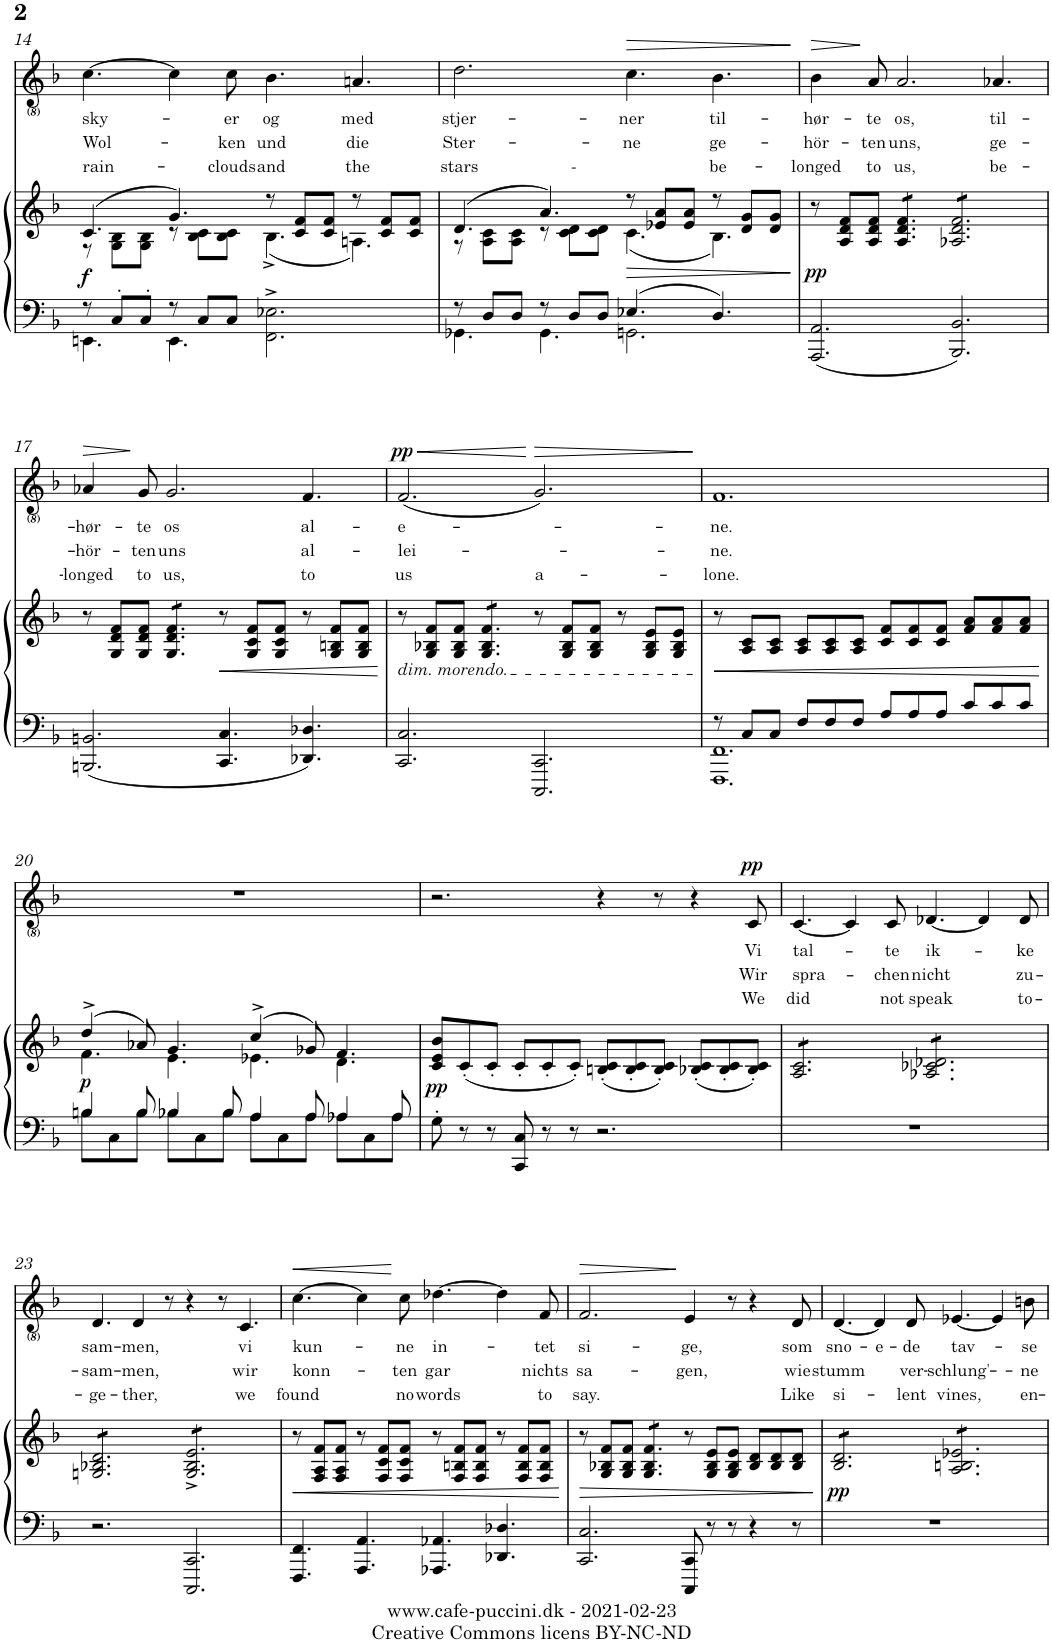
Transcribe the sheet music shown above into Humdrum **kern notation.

**kern	**kern	**dynam	**kern	**text	**text	**text	**dynam
*part2	*part2	*part2	*part1	*part1	*part1	*part1	*part1
*staff3	*staff2	*staff2/3	*staff1	*staff1	*staff1	*staff1	*staff1
*I"Piano	*	*	*I"Voice	*	*	*	*
*I'Pno	*	*	*	*	*	*	*
!!LO:PB:g=z
*clefF4	*clefG2	*	*clefG2	*	*	*	*
*k[b-]	*k[b-]	*	*k[b-]	*	*	*	*
*M12/8	*M12/8	*	*M12/8	*	*	*	*
=14	=14	=14	=14	=14	=14	=14	=14
*^	*^	*	*	*	*	*	*
!	!	!	!	!LO:DY:b	!	!LO:LY:b	!LO:LY:b	!LO:LY:b	!
8r	4.EEn\	(4.c/	8r	f	[4.cc\	sky-	Wol-	rain-	.
8C'/L	.	.	8G\ 8B-\L	.	.	.	.	.	.
8C'/J	.	.	8G\ 8B-\J	.	.	.	.	.	.
8r	4.EE\	4.g/)	8r	.	4cc\]	.	.	.	.
8C/L	.	.	8B-\ 8c\L	.	.	.	.	.	.
!	!	!	!	!	!	!LO:LY:b	!LO:LY:b	!LO:LY:b	!
8C/J	.	.	8B-\ 8c\J	.	8cc\	-er	-ken	-clouds	.
!	!	!	!	!	!	!LO:LY:b	!LO:LY:b	!LO:LY:b	!
2.FF\^> 2.E-X\^>	2.ryy	8r	(4.B-^\	.	4.b-\	og	und	and	.
.	.	8c/ 8f/L	.	.	.	.	.	.	.
.	.	8c/ 8f/J	.	.	.	.	.	.	.
!	!	!	!	!	!	!LO:LY:b	!LO:LY:b	!LO:LY:b	!
.	.	8r	4.An\)	.	4.an/	med	die	the	.
.	.	8c/ 8f/L	.	.	.	.	.	.	.
.	.	8c/ 8f/J	.	.	.	.	.	.	.
=15	=15	=15	=15	=15	=15	=15	=15	=15	=15
!	!	!	!	!	!	!LO:LY:b	!LO:LY:b	!LO:LY:b	!
8r	4.GG-X\	(4.d/	8r	.	2.dd\	stjer-	Ster-	stars -	.
8D/L	.	.	8A\ 8c\L	.	.	.	.	.	.
8D/J	.	.	8A\ 8c\J	.	.	.	.	.	.
8r	4.GG-\	4.a/)	8r	.	.	.	.	.	.
8D/L	.	.	8c\ 8d\L	.	.	.	.	.	.
8D/J	.	.	8c\ 8d\J	.	.	.	.	.	.
!	!	!	!	!LO:HP:b	!	!LO:LY:b	!LO:LY:b	!	!LO:HP:b
4.E-X/	2.GGn\	8r	(4.c\	>	4.cc\	-ner	-ne	.	>
.	.	8e-X/ 8a/L	.	.	.	.	.	.	.
.	.	8e-/ 8a/J	.	.	.	.	.	.	.
!	!	!	!	!	!	!LO:LY:b	!LO:LY:b	!LO:LY:b	!
4.D/	.	8r	4.B-\)	.	4.b-\	til-	ge-	be-	.
.	.	8d/ 8g/L	.	.	.	.	.	.	.
.	.	8d/ 8g/J	.	.	.	.	.	.	.
*v	*v	*	*	*	*	*	*	*	*
*	*v	*v	*	*	*	*	*	*
.	.	]	.	.	.	.	]
=16	=16	=16	=16	=16	=16	=16	=16
!	!	!LO:DY:b	!	!LO:LY:b	!LO:LY:b	!LO:LY:b	!LO:HP:b
2.AAA/ 2.AA/	8r	pp	4b-\	-hør-	-hör-	-longed	>
.	8A/ 8d/ 8f/L	.	.	.	.	.	.
!	!	!	!	!LO:LY:b	!LO:LY:b	!LO:LY:b	!
.	8A/ 8d/ 8f/J	.	8a/	-te	-ten	to	]
!	!	!	!	!LO:LY:b	!LO:LY:b	!LO:LY:b	!
*	*tremolo	*	*	*	*	*	*
.	8A/ 8d/ 8f/L	.	2.a/	os,	uns,	us,	.
.	8A/ 8d/ 8f/	.	.	.	.	.	.
.	8A/ 8d/ 8f/J	.	.	.	.	.	.
2.BBB-/ 2.BB-/	8A-X/ 8d/ 8f/L	.	.	.	.	.	.
.	8A-X/ 8d/ 8f/	.	.	.	.	.	.
.	8A-X/ 8d/ 8f/	.	.	.	.	.	.
!	!	!	!	!LO:LY:b	!LO:LY:b	!LO:LY:b	!
.	8A-X/ 8d/ 8f/	.	4.a-X/	til-	ge-	be-	.
.	8A-X/ 8d/ 8f/	.	.	.	.	.	.
.	8A-X/ 8d/ 8f/J	.	.	.	.	.	.
*	*Xtremolo	*	*	*	*	*	*
!!LO:LB:g=z
=17	=17	=17	=17	=17	=17	=17	=17
!	!	!	!	!LO:LY:b	!LO:LY:b	!LO:LY:b	!LO:HP:b
2.BBBn/ 2.BBn/	8r	.	4a-X/	-hør-	-hör-	-longed	>
.	8G/ 8d/ 8f/L	.	.	.	.	.	.
!	!	!	!	!LO:LY:b	!LO:LY:b	!LO:LY:b	!
.	8G/ 8d/ 8f/J	.	8g/	-te	-ten	to	]
!	!	!	!	!LO:LY:b	!LO:LY:b	!LO:LY:b	!
*	*tremolo	*	*	*	*	*	*
.	8G/ 8d/ 8f/L	.	2.g/	os	uns	us,	.
.	8G/ 8d/ 8f/	.	.	.	.	.	.
.	8G/ 8d/ 8f/J	.	.	.	.	.	.
*	*Xtremolo	*	*	*	*	*	*
!	!	!LO:HP:b	!	!	!	!	!
4.CC/ 4.C/	8r	<	.	.	.	.	.
.	8G/ 8c/ 8f/L	.	.	.	.	.	.
.	8G/ 8c/ 8f/J	.	.	.	.	.	.
!	!	!	!	!LO:LY:b	!LO:LY:b	!LO:LY:b	!
4.DD-X/ 4.D-X/	8r	.	4.f/	al-	al-	to	.
.	8G/ 8Bn/ 8f/L	.	.	.	.	.	.
.	8G/ 8B/ 8f/J	.	.	.	.	.	.
.	.	[	.	.	.	.	.
=18	=18	=18	=18	=18	=18	=18	=18
!	!LO:TX:b:i:t=dim. morendo.	!	!	!	!	!	!
!	!	!	!	!LO:LY:b	!LO:LY:b	!LO:LY:b	!LO:HP:b
!	!	!	!	!	!	!	!LO:DY:n=1:a
2.CC/ 2.C/	8r	.	(2.f/	-e-	-lei-	us	< pp
.	8G/ 8B-X/ 8f/L	.	.	.	.	.	.
.	8G/ 8B-/ 8f/J	.	.	.	.	.	.
*	*tremolo	*	*	*	*	*	*
.	8G/ 8B-/ 8f/L	.	.	.	.	.	.
.	8G/ 8B-/ 8f/	.	.	.	.	.	.
.	8G/ 8B-/ 8f/J	.	.	.	.	.	.
*	*Xtremolo	*	*	*	*	*	*
!	!	!	!	!	!	!LO:LY:b	!LO:HP:n=1:b
2.CCC/ 2.CC/	8r	.	2.g/)	.	.	a-	[ >
.	8G/ 8B-/ 8f/L	.	.	.	.	.	.
.	8G/ 8B-/ 8f/J	.	.	.	.	.	.
.	8r	.	.	.	.	.	.
.	8G/ 8B-/ 8e/L	.	.	.	.	.	.
.	8G/ 8B-/ 8e/J	.	.	.	.	.	.
.	.	.	.	.	.	.	]
=19	=19	=19	=19	=19	=19	=19	=19
*^	*	*	*	*	*	*	*
!	!	!	!LO:HP:b	!	!LO:LY:b	!LO:LY:b	!LO:LY:b	!
8r	1.FFF 1.FF	8r	<	1.f	-ne.	-ne.	-lone.	.
8C/L	.	8A/ 8c/L	.	.	.	.	.	.
8C/J	.	8A/ 8c/J	.	.	.	.	.	.
8F/L	.	8A/ 8c/L	.	.	.	.	.	.
8F/	.	8A/ 8c/	.	.	.	.	.	.
8F/J	.	8A/ 8c/J	.	.	.	.	.	.
8A/L	.	8c/ 8f/L	.	.	.	.	.	.
8A/	.	8c/ 8f/	.	.	.	.	.	.
8A/J	.	8c/ 8f/J	.	.	.	.	.	.
8c/L	.	8f/ 8a/L	.	.	.	.	.	.
8c/	.	8f/ 8a/	.	.	.	.	.	.
8c/J	.	8f/ 8a/J	.	.	.	.	.	.
*v	*v	*	*	*	*	*	*	*
.	.	[	.	.	.	.	.
!!LO:LB:g=z
=20	=20	=20	=20	=20	=20	=20	=20
*^	*^	*	*	*	*	*	*
!	!	!	!	!LO:DY:b	!	!	!	!	!
4Bn/	8B\L	(4dd^/	4.f\	p	1.r	.	.	.	.
.	8C\	.	.	.	.	.	.	.	.
8B/	8B\J	8a-X/)	.	.	.	.	.	.	.
4B-X/	8B-\L	4.g/	4.e\	.	.	.	.	.	.
.	8C\	.	.	.	.	.	.	.	.
8B-/	8B-\J	.	.	.	.	.	.	.	.
4A/	8A\L	(4cc^/	4.e-X\	.	.	.	.	.	.
.	8C\	.	.	.	.	.	.	.	.
8A/	8A\J	8g-X/)	.	.	.	.	.	.	.
4A-X/	8A-\L	4.f/	4.d\	.	.	.	.	.	.
.	8C\	.	.	.	.	.	.	.	.
8A-/	8A-\J	.	.	.	.	.	.	.	.
*	*	*v	*v	*	*	*	*	*	*
=21	=21	=21	=21	=21	=21	=21	=21	=21
!	!	!	!LO:DY:b	!	!	!	!	!
*v	*v	*	*	*	*	*	*	*
8G'\	8c/ 8e/ 8b-/L	pp	2.r	.	.	.	.
8r	(8c'/	.	.	.	.	.	.
8r	8c'/J	.	.	.	.	.	.
8CC/ 8C/	8c'/L	.	.	.	.	.	.
8r	8c'/	.	.	.	.	.	.
8r	8c'/J)	.	.	.	.	.	.
2.r	(8Bn/' 8c/'L	.	4r	.	.	.	.
.	8B/' 8c/'	.	.	.	.	.	.
.	8B/' 8c/'J)	.	8r	.	.	.	.
.	(8B-X/' 8c/'L	.	4r	.	.	.	.
.	8B-/' 8c/'	.	.	.	.	.	.
!	!	!	!	!LO:LY:b	!LO:LY:b	!LO:LY:b	!LO:DY:a
.	8B-/' 8c/'J)	.	8c/	Vi	Wir	We	pp
=22	=22	=22	=22	=22	=22	=22	=22
!	!	!	!	!LO:LY:b	!LO:LY:b	!LO:LY:b	!
*	*tremolo	*	*	*	*	*	*
1.r	8A/ 8c/L	.	[4.c/	tal-	spra-	did	.
.	8A/ 8c/	.	.	.	.	.	.
.	8A/ 8c/	.	.	.	.	.	.
.	8A/ 8c/	.	4c/]	.	.	.	.
.	8A/ 8c/	.	.	.	.	.	.
!	!	!	!	!LO:LY:b	!LO:LY:b	!LO:LY:b	!
.	8A/ 8c/J	.	8c/	-te	-chen	not	.
!	!	!	!	!LO:LY:b	!LO:LY:b	!LO:LY:b	!
.	8A-X/ 8c-X/ 8d-X/L	.	[4.d-X/	ik-	nicht	speak	.
.	8A-X/ 8c-X/ 8d-X/	.	.	.	.	.	.
.	8A-X/ 8c-X/ 8d-X/	.	.	.	.	.	.
.	8A-X/ 8c-X/ 8d-X/	.	4d-/]	.	.	.	.
.	8A-X/ 8c-X/ 8d-X/	.	.	.	.	.	.
!	!	!	!	!LO:LY:b	!LO:LY:b	!LO:LY:b	!
.	8A-X/ 8c-X/ 8d-X/J	.	8d-/	-ke	zu-	to-	.
!!LO:LB:g=z
=23	=23	=23	=23	=23	=23	=23	=23
!	!	!	!	!LO:LY:b	!LO:LY:b	!LO:LY:b	!
2.r	8Gn/ 8B-X/ 8d/L	.	4.d/	sam-	-sam-	-ge-	.
.	8Gn/ 8B-X/ 8d/	.	.	.	.	.	.
.	8Gn/ 8B-X/ 8d/	.	.	.	.	.	.
!	!	!	!	!LO:LY:b	!LO:LY:b	!LO:LY:b	!
.	8Gn/ 8B-X/ 8d/	.	4d/	-men,	-men,	-ther,	.
.	8Gn/ 8B-X/ 8d/	.	.	.	.	.	.
.	8Gn/ 8B-X/ 8d/J	.	8r	.	.	.	.
2.CCC/ 2.CC/	8G/^ 8B-/^ 8e/^L	.	4r	.	.	.	.
.	8G/^ 8B-/^ 8e/^	.	.	.	.	.	.
.	8G/^ 8B-/^ 8e/^	.	8r	.	.	.	.
!	!	!	!	!LO:LY:b	!LO:LY:b	!LO:LY:b	!
.	8G/^ 8B-/^ 8e/^	.	4.c/	vi	wir	we	.
.	8G/^ 8B-/^ 8e/^	.	.	.	.	.	.
.	8G/^ 8B-/^ 8e/^J	.	.	.	.	.	.
*	*Xtremolo	*	*	*	*	*	*
=24	=24	=24	=24	=24	=24	=24	=24
!	!	!LO:HP:b	!	!LO:LY:b	!LO:LY:b	!LO:LY:b	!LO:HP:b
4.FFF/ 4.FF/	8r	<	[4.cc\	kun-	konn-	found	<
.	8F/ 8A/ 8f/L	.	.	.	.	.	.
.	8F/ 8A/ 8f/J	.	.	.	.	.	.
4.AAA/ 4.AA/	8r	.	4cc\]	.	.	.	.
.	8F/ 8c/ 8f/L	.	.	.	.	.	.
!	!	!	!	!LO:LY:b	!LO:LY:b	!LO:LY:b	!
.	8F/ 8c/ 8f/J	.	8cc\	-ne	-ten	no	[
!	!	!	!	!LO:LY:b	!LO:LY:b	!LO:LY:b	!
4.AAA-X/ 4.AA-X/	8r	.	[4.dd-X\	in-	gar	words	.
.	8F/ 8Bn/ 8f/L	.	.	.	.	.	.
.	8F/ 8B/ 8f/J	.	.	.	.	.	.
4.DD-X/ 4.D-X/	8r	.	4dd-\]	.	.	.	.
.	8F/ 8B/ 8f/L	.	.	.	.	.	.
!	!	!	!	!LO:LY:b	!LO:LY:b	!LO:LY:b	!
.	8F/ 8B/ 8f/J	.	8f/	-tet	nichts	to	.
.	.	[	.	.	.	.	.
=25	=25	=25	=25	=25	=25	=25	=25
!	!	!LO:HP:b	!	!LO:LY:b	!LO:LY:b	!LO:LY:b	!LO:HP:b
2.CC/ 2.C/	8r	>	2.f/	si-	sa-	say.	>
.	8G/ 8B-X/ 8f/L	.	.	.	.	.	.
.	8G/ 8B-/ 8f/J	.	.	.	.	.	.
*	*tremolo	*	*	*	*	*	*
.	8G/ 8B-/ 8f/L	.	.	.	.	.	.
.	8G/ 8B-/ 8f/	.	.	.	.	.	.
.	8G/ 8B-/ 8f/J	.	.	.	.	.	.
*	*Xtremolo	*	*	*	*	*	*
!	!	!	!	!LO:LY:b	!LO:LY:b	!	!
8CCC/ 8CC/	8r	.	4e/	-ge,	-gen,	.	]
8r	8G/ 8B-/ 8e/L	.	.	.	.	.	.
8r	8G/ 8B-/ 8e/J	.	8r	.	.	.	.
4r	8B-/ 8d/L	.	4r	.	.	.	.
.	8B-/ 8d/	.	.	.	.	.	.
!	!	!	!	!LO:LY:b	!LO:LY:b	!LO:LY:b	!
8r	8B-/ 8d/J	.	8d/	som	wie	Like	.
.	.	]	.	.	.	.	.
=26	=26	=26	=26	=26	=26	=26	=26
!	!	!LO:DY:b	!	!LO:LY:b	!LO:LY:b	!LO:LY:b	!
*	*tremolo	*	*	*	*	*	*
1.r	8B-/ 8d/L	pp	[4.d/	sno-	stumm	si-	.
.	8B-/ 8d/	.	.	.	.	.	.
.	8B-/ 8d/	.	.	.	.	.	.
!	!	!	!	!LO:LY:b	!	!	!
.	8B-/ 8d/	.	4d/]	-e-	.	.	.
.	8B-/ 8d/	.	.	.	.	.	.
!	!	!	!	!LO:LY:b	!LO:LY:b	!LO:LY:b	!
.	8B-/ 8d/J	.	8d/	-de	ver-	-lent	.
!	!	!	!	!LO:LY:b	!LO:LY:b	!LO:LY:b	!
.	8A/ 8Bn/ 8e-X/L	.	[4.e-X/	tav-	-schlung'-	vines,	.
.	8A/ 8Bn/ 8e-X/	.	.	.	.	.	.
.	8A/ 8Bn/ 8e-X/	.	.	.	.	.	.
!	!	!	!	!	!LO:LY:b	!	!
.	8A/ 8Bn/ 8e-X/	.	4e-/]	.	--	.	.
.	8A/ 8Bn/ 8e-X/	.	.	.	.	.	.
!	!	!	!	!LO:LY:b	!LO:LY:b	!LO:LY:b	!
.	8A/ 8Bn/ 8e-X/J	.	8bn\	-se	-ne	en-	.
*	*Xtremolo	*	*	*	*	*	*
=	=	=	=	=	=	=	=
*-	*-	*-	*-	*-	*-	*-	*-
